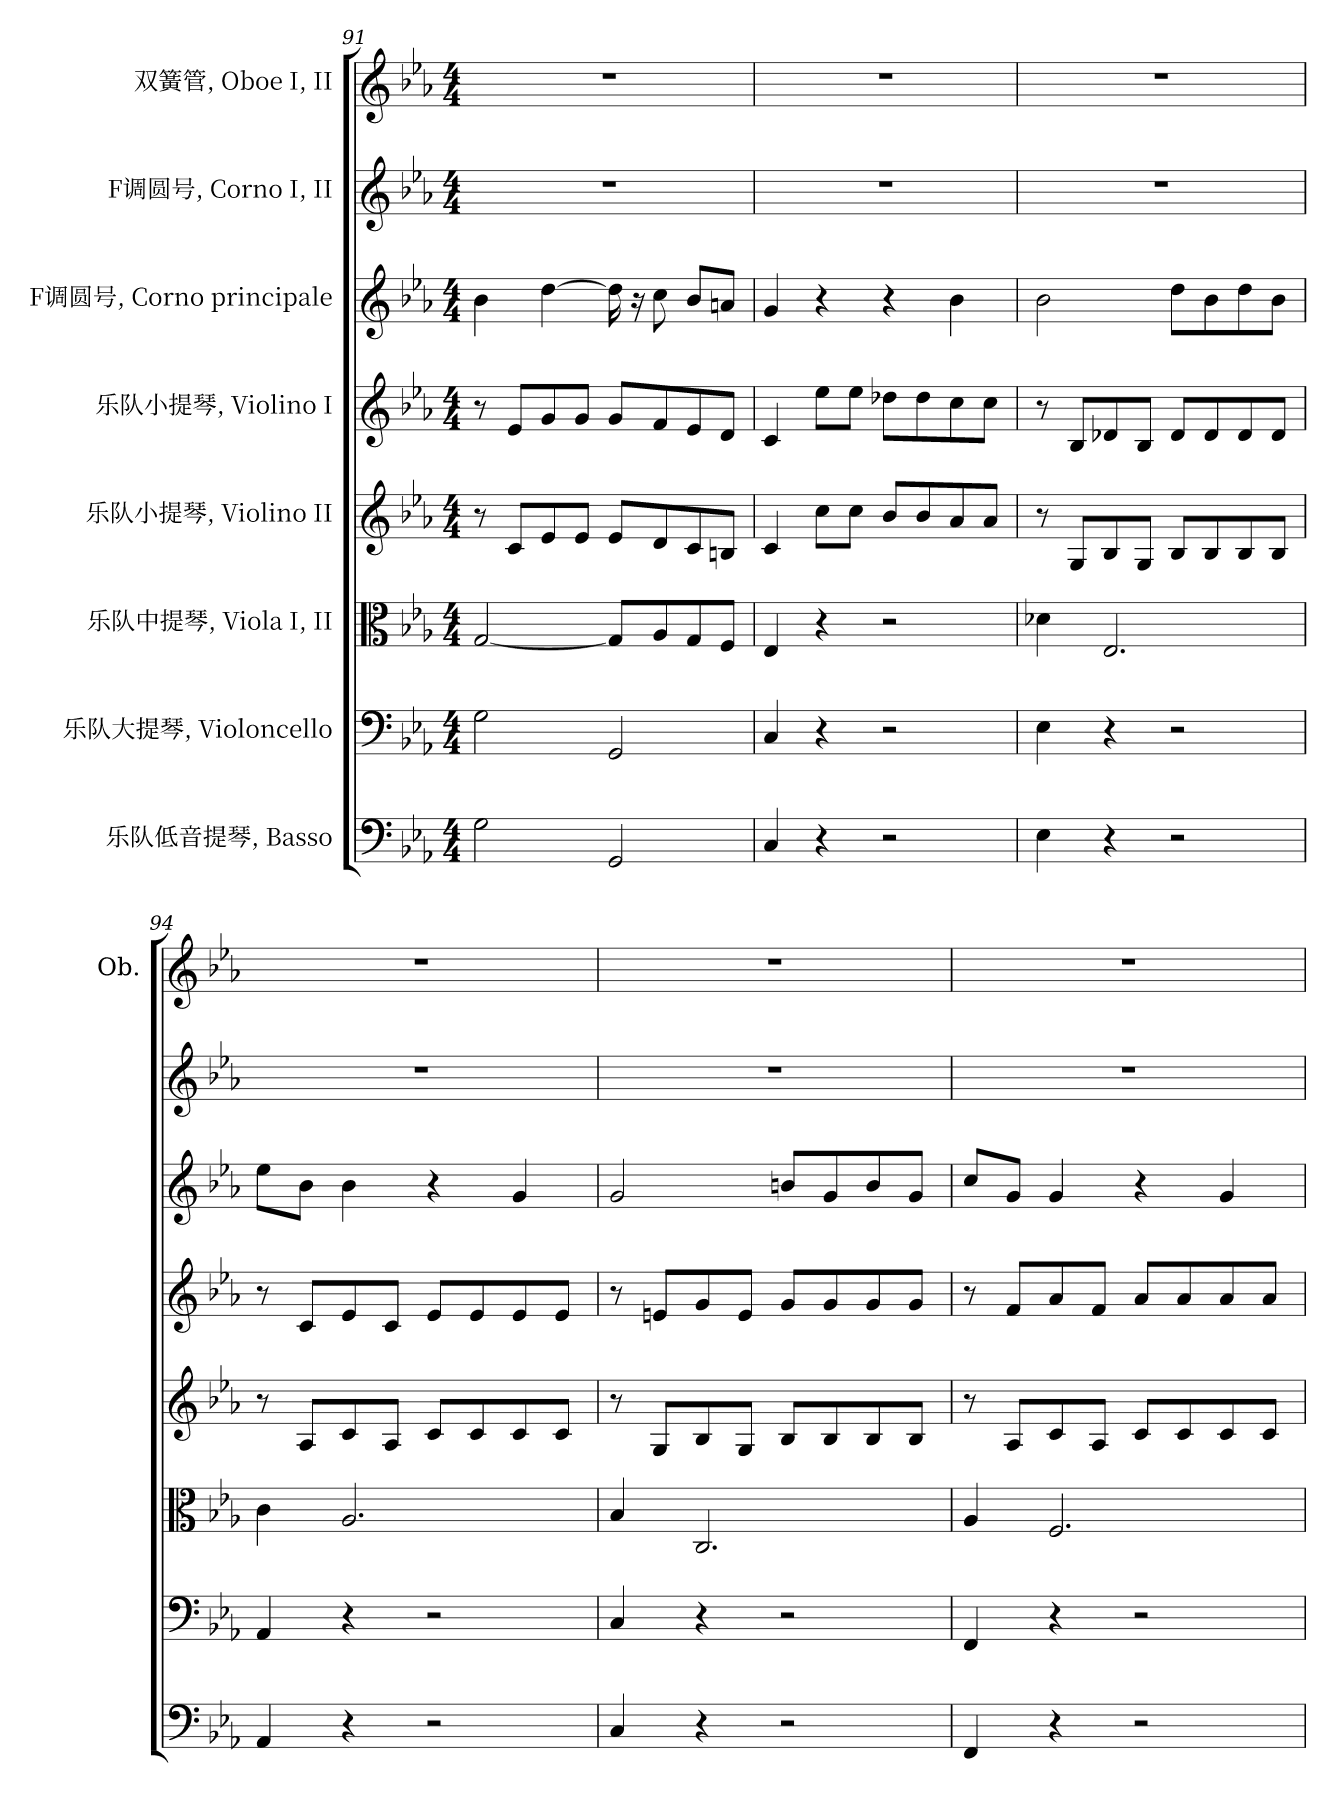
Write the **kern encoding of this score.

**kern	**kern	**kern	**kern	**kern	**kern	**kern	**kern
*part8	*part7	*part6	*part5	*part4	*part3	*part2	*part1
*staff8	*staff7	*staff6	*staff5	*staff4	*staff3	*staff2	*staff1
*I"乐队低音提琴, Basso	*I"乐队大提琴, Violoncello	*I"乐队中提琴, Viola I, II	*I"乐队小提琴, Violino II	*I"乐队小提琴, Violino I	*I"F调圆号, Corno principale	*I"F调圆号, Corno I, II	*I"双簧管, Oboe I, II
*	*	*	*	*	*	*	*I'Ob.
*clefF4	*clefF4	*clefC3	*clefG2	*clefG2	*clefG2	*clefG2	*clefG2
*ITrd7c12	*	*	*	*	*ITrd4c7	*ITrd4c7	*
*k[b-e-a-]	*k[b-e-a-]	*k[b-e-a-]	*k[b-e-a-]	*k[b-e-a-]	*k[b-e-a-d-]	*k[b-e-a-d-]	*k[b-e-a-]
*M4/4	*M4/4	*M4/4	*M4/4	*M4/4	*M4/4	*M4/4	*M4/4
=91	=91	=91	=91	=91	=91	=91	=91
2GG\	2G\	[2G/	8r	8r	4e-\	1r	1r
.	.	.	8c/L	8e-/L	.	.	.
.	.	.	8e-/	8g/	[4g\	.	.
.	.	.	8e-/J	8g/J	.	.	.
2GGG/	2GG/	8G/L]	8e-/L	8g/L	16g\]	.	.
.	.	.	.	.	16r	.	.
.	.	8A-/	8d/	8f/	8f\	.	.
.	.	8G/	8c/	8e-/	8e-/L	.	.
.	.	8F/J	8Bn/J	8d/J	8dn/J	.	.
=92	=92	=92	=92	=92	=92	=92	=92
4CC/	4C/	4E-/	4c/	4c/	4c/	1r	1r
4r	4r	4r	8cc\L	8ee-\L	4r	.	.
.	.	.	8cc\J	8ee-\J	.	.	.
2r	2r	2r	8b-/L	8dd-X\L	4r	.	.
.	.	.	8b-/	8dd-\	.	.	.
.	.	.	8a-/	8cc\	4e-\	.	.
.	.	.	8a-/J	8cc\J	.	.	.
=93	=93	=93	=93	=93	=93	=93	=93
4EE-\	4E-\	4d-X\	8r	8r	2e-\	1r	1r
.	.	.	8G/L	8B-/L	.	.	.
4r	4r	2.E-/	8B-/	8d-X/	.	.	.
.	.	.	8G/J	8B-/J	.	.	.
2r	2r	.	8B-/L	8d-/L	8g\L	.	.
.	.	.	8B-/	8d-/	8e-\	.	.
.	.	.	8B-/	8d-/	8g\	.	.
.	.	.	8B-/J	8d-/J	8e-\J	.	.
!!LO:PB:g=z
=94	=94	=94	=94	=94	=94	=94	=94
4AAA-/	4AA-/	4c\	8r	8r	8a-\L	1r	1r
.	.	.	8A-/L	8c/L	8e-\J	.	.
4r	4r	2.A-/	8c/	8e-/	4e-\	.	.
.	.	.	8A-/J	8c/J	.	.	.
2r	2r	.	8c/L	8e-/L	4r	.	.
.	.	.	8c/	8e-/	.	.	.
.	.	.	8c/	8e-/	4c/	.	.
.	.	.	8c/J	8e-/J	.	.	.
=95	=95	=95	=95	=95	=95	=95	=95
4CC/	4C/	4B-/	8r	8r	2c/	1r	1r
.	.	.	8G/L	8en/L	.	.	.
4r	4r	2.C/	8B-/	8g/	.	.	.
.	.	.	8G/J	8e/J	.	.	.
2r	2r	.	8B-/L	8g/L	8en/L	.	.
.	.	.	8B-/	8g/	8c/	.	.
.	.	.	8B-/	8g/	8e/	.	.
.	.	.	8B-/J	8g/J	8c/J	.	.
=96	=96	=96	=96	=96	=96	=96	=96
4FFF/	4FF/	4A-/	8r	8r	8f/L	1r	1r
.	.	.	8A-/L	8f/L	8c/J	.	.
4r	4r	2.F/	8c/	8a-/	4c/	.	.
.	.	.	8A-/J	8f/J	.	.	.
2r	2r	.	8c/L	8a-/L	4r	.	.
.	.	.	8c/	8a-/	.	.	.
.	.	.	8c/	8a-/	4c/	.	.
.	.	.	8c/J	8a-/J	.	.	.
=	=	=	=	=	=	=	=
*-	*-	*-	*-	*-	*-	*-	*-
